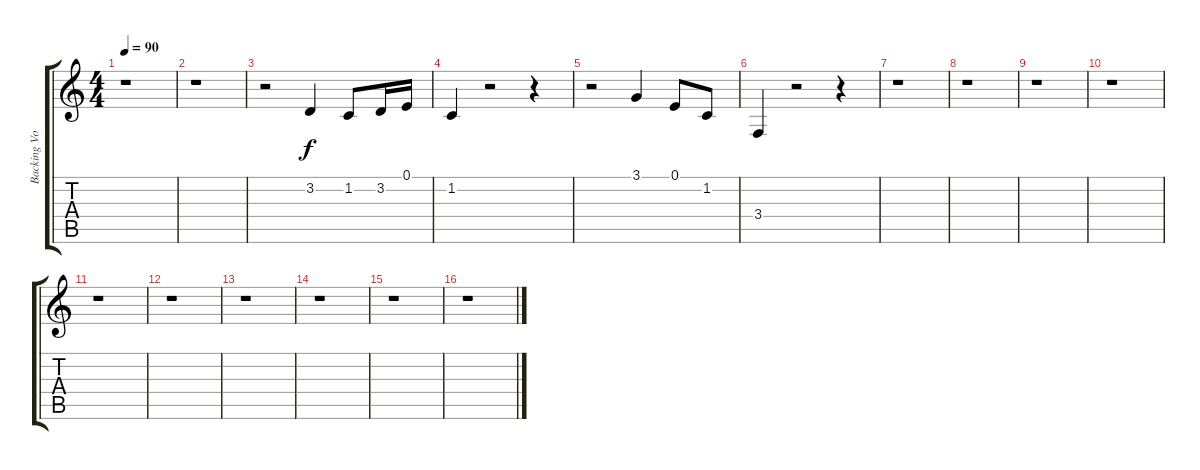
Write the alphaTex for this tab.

\track ("Backing Vox" "Backing Vo") {instrument drawbarorgan}
\staff {score tabs}
\tuning (E4 B3 G3 D3 A2 E2) {hide}
\ts (4 4)
\tempo 90
\clef g2
\ks c
r.1{dy f} |
r.1 |
r.2 3.2.4 1.2.8 3.2.16 0.1.16 |
1.2.4 r.2 r.4 |
r.2 3.1.4 0.1.8 1.2.8 |
3.4.4 r.2 r.4 |
r.1 |
r.1 |
r.1 |
r.1 |
r.1 |
r.1 |
r.1 |
r.1 |
r.1 |
r.1
